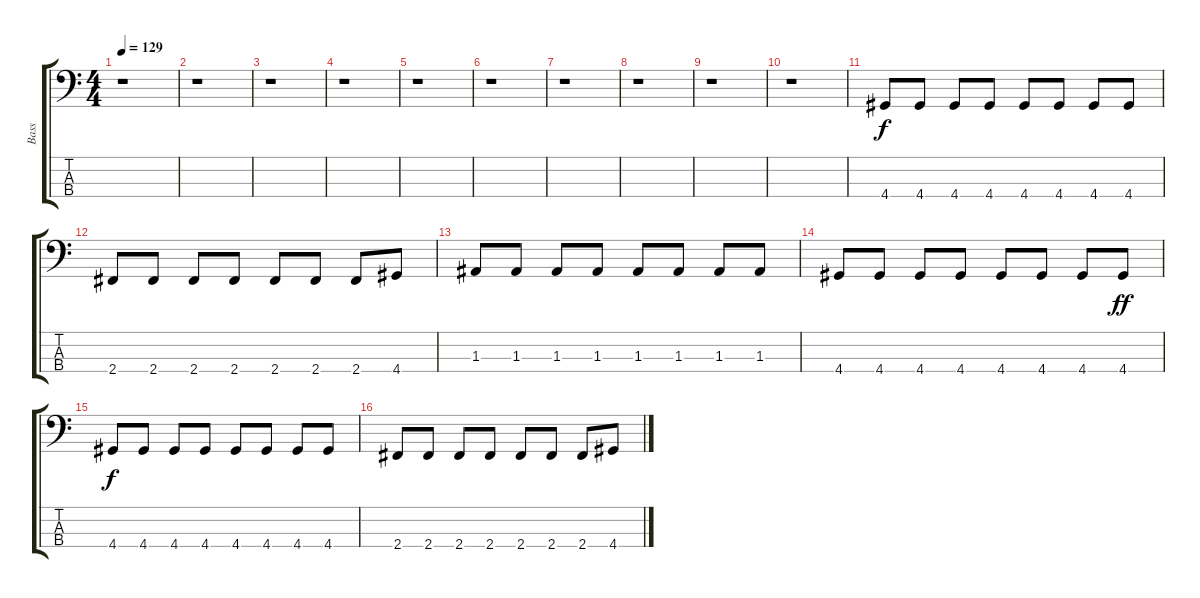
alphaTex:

\track ("Bass      " "Bass      ") {instrument electricbassfinger}
\staff {score tabs}
\tuning (G2 D2 A1 E1) {hide}
\ts (4 4)
\tempo 129
\clef f4
\ks c
r.1{dy ff} |
r.1 |
r.1 |
r.1 |
r.1 |
r.1 |
r.1 |
r.1 |
r.1 |
r.1 |
4.4.8{dy f} 4.4.8 4.4.8 4.4.8 4.4.8 4.4.8 4.4.8 4.4.8 |
2.4.8 2.4.8 2.4.8 2.4.8 2.4.8 2.4.8 2.4.8 4.4.8 |
1.3.8 1.3.8 1.3.8 1.3.8 1.3.8 1.3.8 1.3.8 1.3.8 |
4.4.8 4.4.8 4.4.8 4.4.8 4.4.8 4.4.8 4.4.8 4.4.8{dy ff} |
4.4.8{dy f} 4.4.8 4.4.8 4.4.8 4.4.8 4.4.8 4.4.8 4.4.8 |
2.4.8 2.4.8 2.4.8 2.4.8 2.4.8 2.4.8 2.4.8 4.4.8
